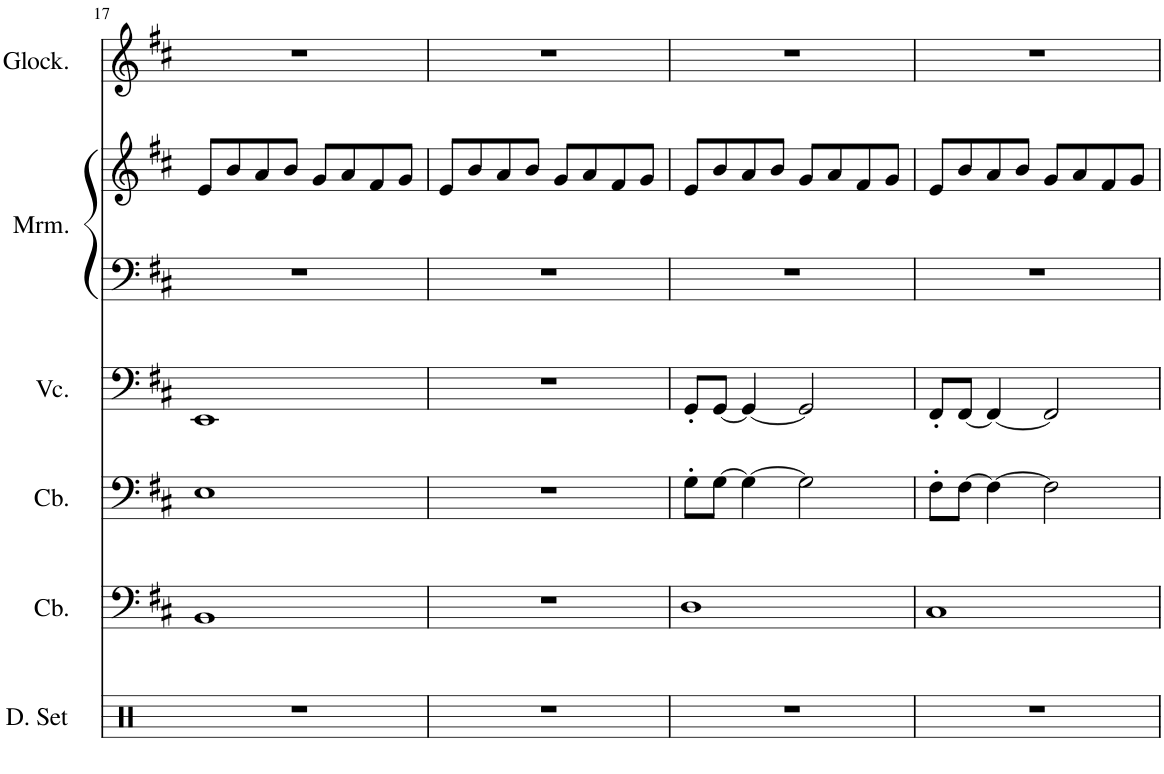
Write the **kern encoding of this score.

**kern	**kern	**kern	**kern	**kern	**kern	**kern
*part6	*part5	*part4	*part3	*part2	*part2	*part1
*staff7	*staff6	*staff5	*staff4	*staff3	*staff2	*staff1
*I"Drumset	*I"Contrabass	*I"Contrabass	*I"Violoncello	*I"Marimba	*	*I"Glockenspiel
*I'D. Set	*I'Cb.	*I'Cb.	*I'Vc.	*I'Mrm.	*	*I'Glock.
!!LO:PB:g=z
*clefX	*clefF4	*clefF4	*clefF4	*clefF4	*clefG2	*clefG2
*	*Trd7c12	*Trd7c12	*	*	*	*Trd-14c-24
*k[]	*k[f#c#]	*k[f#c#]	*k[f#c#]	*k[f#c#]	*k[f#c#]	*k[f#c#]
*M4/4	*M4/4	*M4/4	*M4/4	*M4/4	*M4/4	*M4/4
=17	=17	=17	=17	=17	=17	=17
1r	1BB	1E	1EE	1r	8e/L	1r
.	.	.	.	.	8b/	.
.	.	.	.	.	8a/	.
.	.	.	.	.	8b/J	.
.	.	.	.	.	8g/L	.
.	.	.	.	.	8a/	.
.	.	.	.	.	8f#/	.
.	.	.	.	.	8g/J	.
=18	=18	=18	=18	=18	=18	=18
1r	1r	1r	1r	1r	8e/L	1r
.	.	.	.	.	8b/	.
.	.	.	.	.	8a/	.
.	.	.	.	.	8b/J	.
.	.	.	.	.	8g/L	.
.	.	.	.	.	8a/	.
.	.	.	.	.	8f#/	.
.	.	.	.	.	8g/J	.
=19	=19	=19	=19	=19	=19	=19
1r	1D	8G'\L	8GG'/L	1r	8e/L	1r
.	.	[8G\J	[8GG/J	.	8b/	.
.	.	4G\_	4GG/_	.	8a/	.
.	.	.	.	.	8b/J	.
.	.	2G\]	2GG/]	.	8g/L	.
.	.	.	.	.	8a/	.
.	.	.	.	.	8f#/	.
.	.	.	.	.	8g/J	.
=20	=20	=20	=20	=20	=20	=20
1r	1C#	8F#'\L	8FF#'/L	1r	8e/L	1r
.	.	[8F#\J	[8FF#/J	.	8b/	.
.	.	4F#\_	4FF#/_	.	8a/	.
.	.	.	.	.	8b/J	.
.	.	2F#\]	2FF#/]	.	8g/L	.
.	.	.	.	.	8a/	.
.	.	.	.	.	8f#/	.
.	.	.	.	.	8g/J	.
=	=	=	=	=	=	=
*-	*-	*-	*-	*-	*-	*-
